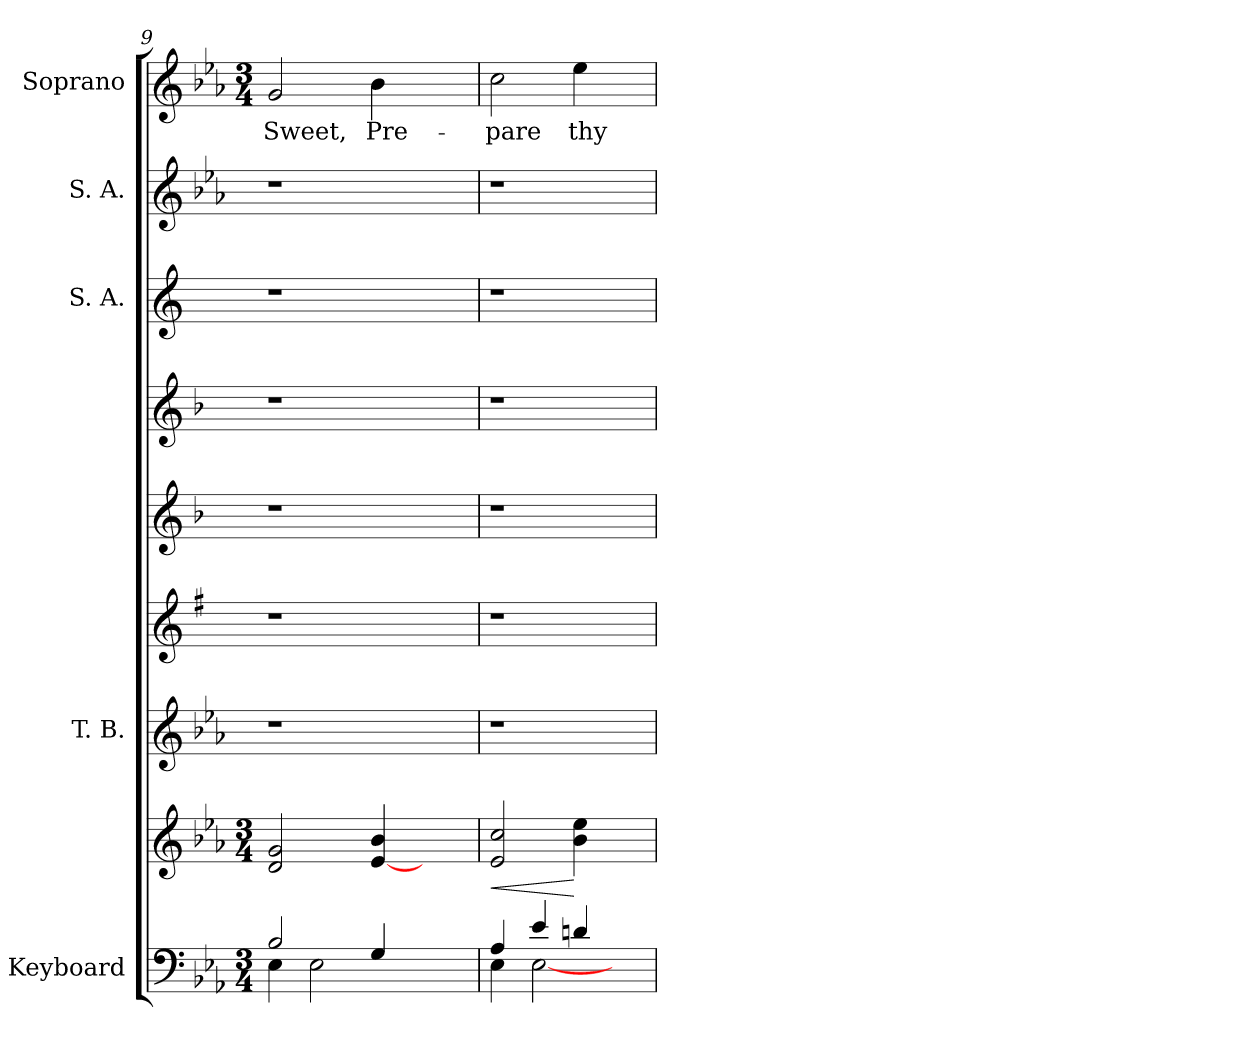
**kern	**kern	**dynam	**kern	**kern	**kern	**kern	**kern	**kern	**kern	**text
*part8	*part8	*part8	*part7	*part6	*part5	*part4	*part3	*part2	*part1	*part1
*staff9	*staff8	*staff8/9	*staff7	*staff6	*staff5	*staff4	*staff3	*staff2	*staff1	*staff1
*I"Keyboard	*	*	*I"T. B.	*	*	*	*I"S. A.	*I"S. A.	*I"Soprano	*
*	*	*	*I'T. B.	*	*	*	*	*I'S. A.	*I'S.	*
*clefF4	*clefG2	*	*clefG2	*clefG2	*clefG2	*clefG2	*clefG2	*clefG2	*clefG2	*
*	*	*	*	*ITrd2c4	*ITrd1c2	*ITrd1c2	*ITrd-2c-3	*	*	*
*k[b-e-a-]	*k[b-e-a-]	*	*k[b-e-a-]	*k[b-e-a-]	*k[b-e-a-]	*k[b-e-a-]	*k[b-e-a-]	*k[b-e-a-]	*k[b-e-a-]	*
*E-:	*E-:	*	*E-:	*E-:	*E-:	*E-:	*E-:	*E-:	*E-:	*
*M3/4	*M3/4	*	*	*	*	*	*	*	*M3/4	*
=9	=9	=9	=9	=9	=9	=9	=9	=9	=9	=9
*^	*^	*	*	*	*	*	*	*	*	*
!	!	!	!	!	!	!	!	!	!	!	!	!LO:LY:b
2B-/	4E-\	4ryy	2d/ 2g/	.	1r	1r	1r	1r	1r	1r	2g/	Sweet,
.	2E-\	8ryy	.	.	.	.	.	.	.	.	.	.
.	.	32ryy	.	.	.	.	.	.	.	.	.	.
.	.	4ryy	.	.	.	.	.	.	.	.	.	.
!	!	!	!	!	!	!	!	!	!	!	!	!LO:LY:b
4G/	.	.	[<4e-/ 4b-/	.	.	.	.	.	.	.	4b-\	Pre-
.	.	4ryy	.	.	.	.	.	.	.	.	.	.
4ryy	4ryy	.	4ryy	.	.	.	.	.	.	.	4ryy	.
.	.	16.ryy	.	.	.	.	.	.	.	.	.	.
*	*	*v	*v	*	*	*	*	*	*	*	*	*
=10	=10	=10	=10	=10	=10	=10	=10	=10	=10	=10	=10
!	!	!	!LO:HP:b	!	!	!	!	!	!	!	!LO:LY:b
4A-/	4E-\	2e-/ 2cc/	<	1r	1r	1r	1r	1r	1r	2cc\	-pare
4e-/	[<2E-\	.	.	.	.	.	.	.	.	.	.
!	!	!	!	!	!	!	!	!	!	!	!LO:LY:b
4dn/	.	4b-\ 4ee-\	[	.	.	.	.	.	.	4ee-\	thy
4ryy	4ryy	4ryy	.	.	.	.	.	.	.	4ryy	.
*v	*v	*	*	*	*	*	*	*	*	*	*
=	=	=	=	=	=	=	=	=	=	=
*-	*-	*-	*-	*-	*-	*-	*-	*-	*-	*-
